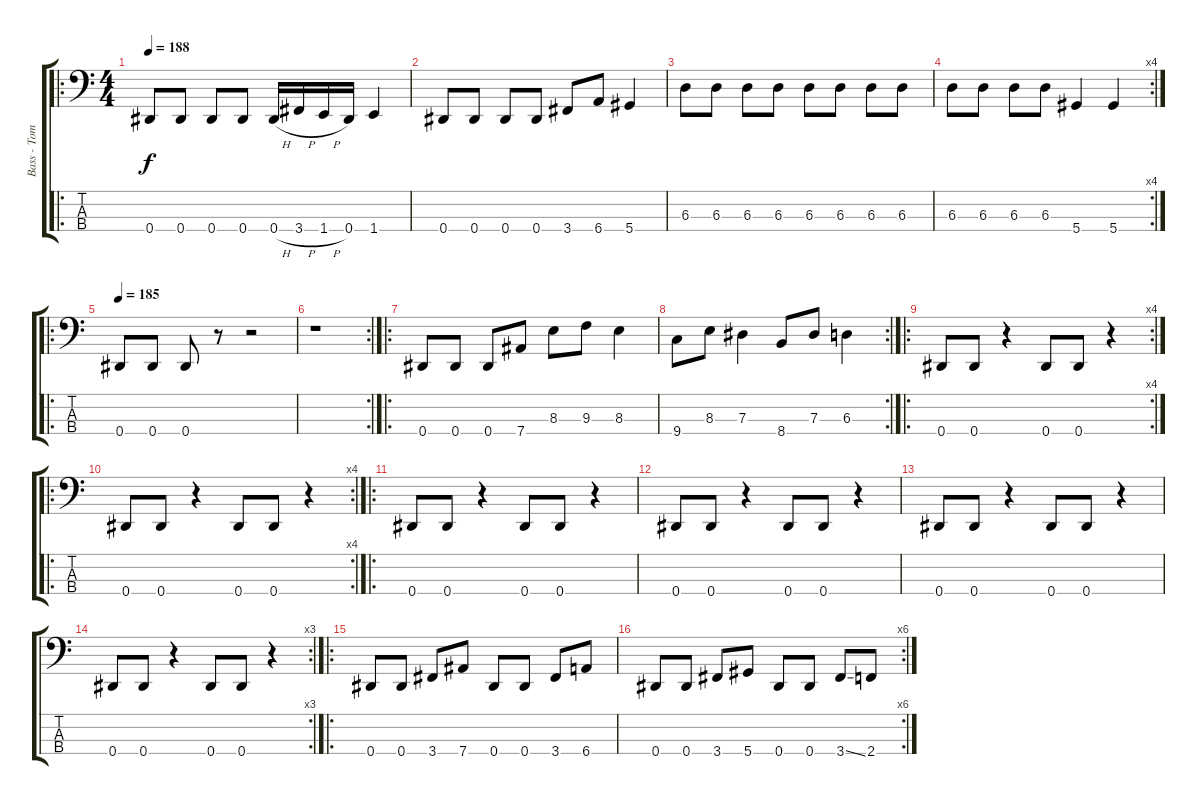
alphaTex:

\track ("Bass - Tom Araya" "Bass - Tom") {instrument electricbasspick}
\staff {score tabs}
\tuning (Gb2 Db2 Ab1 Eb1) {hide}
\ro
\ts (4 4)
\tempo 188
\clef f4
\ks c
0.4.8{dy f} 0.4.8 0.4.8 0.4.8 0.4{h}.16 3.4{h}.16 1.4{h}.16 0.4.16 1.4.4 |
0.4.8 0.4.8 0.4.8 0.4.8 3.4.8 6.4.8 5.4.4 |
6.3.8 6.3.8 6.3.8 6.3.8 6.3.8 6.3.8 6.3.8 6.3.8 |
\rc 4
6.3.8 6.3.8 6.3.8 6.3.8 5.4.4 5.4.4 |
\ro
\tempo 185
0.4.8 0.4.8 0.4.8 r.8 r.2 |
\rc 2
r.1 |
\ro
0.4.8 0.4.8 0.4.8 7.4.8 8.3.8 9.3.8 8.3.4 |
\rc 2
9.4.8 8.3.8 7.3.4 8.4.8 7.3.8 6.3.4 |
\ro
\rc 4
0.4.8 0.4.8 r.4 0.4.8 0.4.8 r.4 |
\ro
\rc 4
0.4.8 0.4.8 r.4 0.4.8 0.4.8 r.4 |
\ro
0.4.8 0.4.8 r.4 0.4.8 0.4.8 r.4 |
0.4.8 0.4.8 r.4 0.4.8 0.4.8 r.4 |
0.4.8 0.4.8 r.4 0.4.8 0.4.8 r.4 |
\rc 3
0.4.8 0.4.8 r.4 0.4.8 0.4.8 r.4 |
\ro
0.4.8 0.4.8 3.4.8 7.4.8 0.4.8 0.4.8 3.4.8 6.4.8 |
\rc 6
0.4.8 0.4.8 3.4.8 5.4.8 0.4.8 0.4.8 3.4{ss}.8 2.4.8
